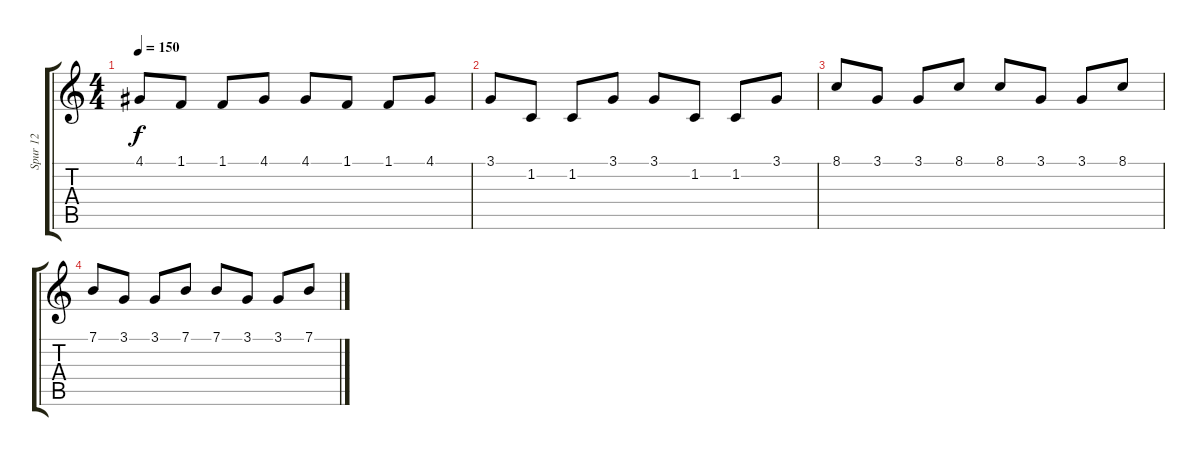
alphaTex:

\track ("Spur 12" "Spur 12") {instrument orchestralharp}
\staff {score tabs}
\tuning (E4 B3 G3 D3 A2 E2) {hide}
\ts (4 4)
\tempo 150
\clef g2
\ks c
4.1.8{dy f} 1.1.8 1.1.8 4.1.8 4.1.8 1.1.8 1.1.8 4.1.8 |
3.1.8 1.2.8 1.2.8 3.1.8 3.1.8 1.2.8 1.2.8 3.1.8 |
8.1.8{volume 6} 3.1.8 3.1.8 8.1.8 8.1.8 3.1.8 3.1.8 8.1.8 |
7.1.8 3.1.8 3.1.8 7.1.8 7.1.8 3.1.8 3.1.8 7.1.8
